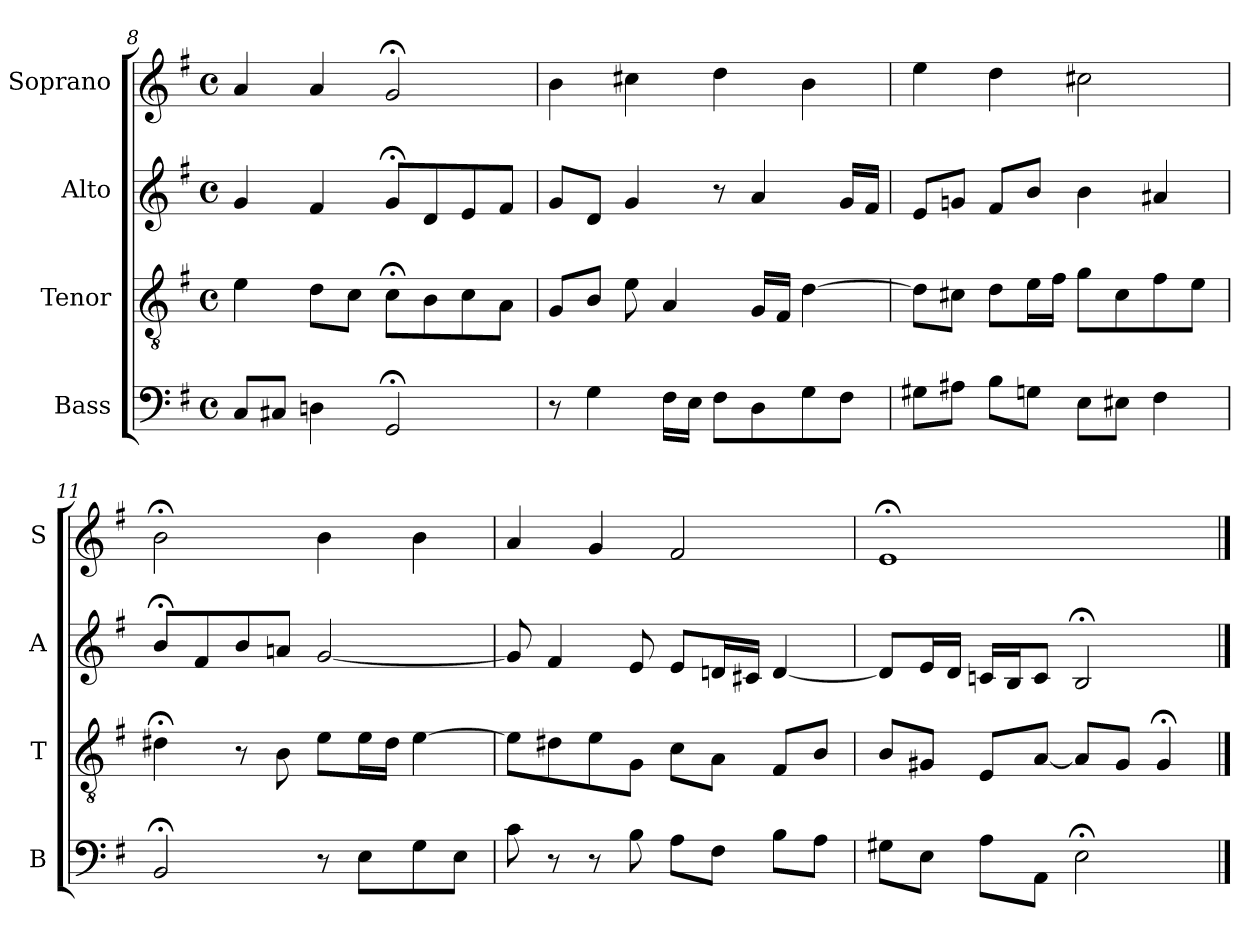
**kern	**kern	**kern	**kern
*part4	*part3	*part2	*part1
*staff4	*staff3	*staff2	*staff1
*I"Bass	*I"Tenor	*I"Alto	*I"Soprano
*I'B	*I'T	*I'A	*I'S
*clefF4	*clefGv2	*clefG2	*clefG2
*k[f#]	*k[f#]	*k[f#]	*k[f#]
*e:	*e:	*e:	*e:
*M4/4	*M4/4	*M4/4	*M4/4
*met(c)	*met(c)	*met(c)	*met(c)
=8	=8	=8	=8
8CL	4e	4g	4a
8C#XJ	.	.	.
4Dn	8dL	4f#	4a
.	8cJ	.	.
2GG;<	8c;<L	8g;<L	2g;<
.	8B	8d	.
.	8c	8e	.
.	8AJ	8f#J	.
=9	=9	=9	=9
8r	8GL	8gL	4b
4G	8BJ	8dJ	.
.	8e	4g	4cc#X
16F#LL	4A	.	.
16EJJ	.	.	.
8F#L	.	8r	4dd
8D	16GLL	4a	.
.	16F#JJ	.	.
8G	[4d	.	4b
8F#J	.	16gLL	.
.	.	16f#JJ	.
=10	=10	=10	=10
8G#XL	8dL]	8eL	4ee
8A#XJ	8c#XJ	8gnJ	.
8BL	8dL	8f#L	4dd
8GnJ	16eL	8bJ	.
.	16f#JJ	.	.
8EL	8gL	4b	2cc#X
8E#XJ	8c#	.	.
4F#	8f#	4a#X	.
.	8eJ	.	.
=11	=11	=11	=11
2BB;<	4d#X;<	8b;<L	2b;<
.	.	8f#	.
.	8r	8b	.
.	8B	8anJ	.
8r	8eL	[2g	4b
8EL	16eL	.	.
.	16d#JJ	.	.
8G	[4e	.	4b
8EJ	.	.	.
=12	=12	=12	=12
8c	8eL]	8g]	4a
8r	8d#X	4f#	.
8r	8e	.	4g
8B	8GJ	8e	.
8AL	8cL	8eL	2f#
8F#J	8AJ	16dnL	.
.	.	16c#XJJ	.
8BL	8F#L	[4d	.
8AJ	8BJ	.	.
=13	=13	=13	=13
8G#XL	8BL	8dL]	1e;<
8EJ	8G#XJ	16eL	.
.	.	16dJJ	.
8AL	8EL	16cnLL	.
.	.	16BJ	.
8AAJ	[8AJ	8cJ	.
2E;<	8AL]	2B;<	.
.	8G#J	.	.
.	4G#;<	.	.
==	==	==	==
*-	*-	*-	*-
